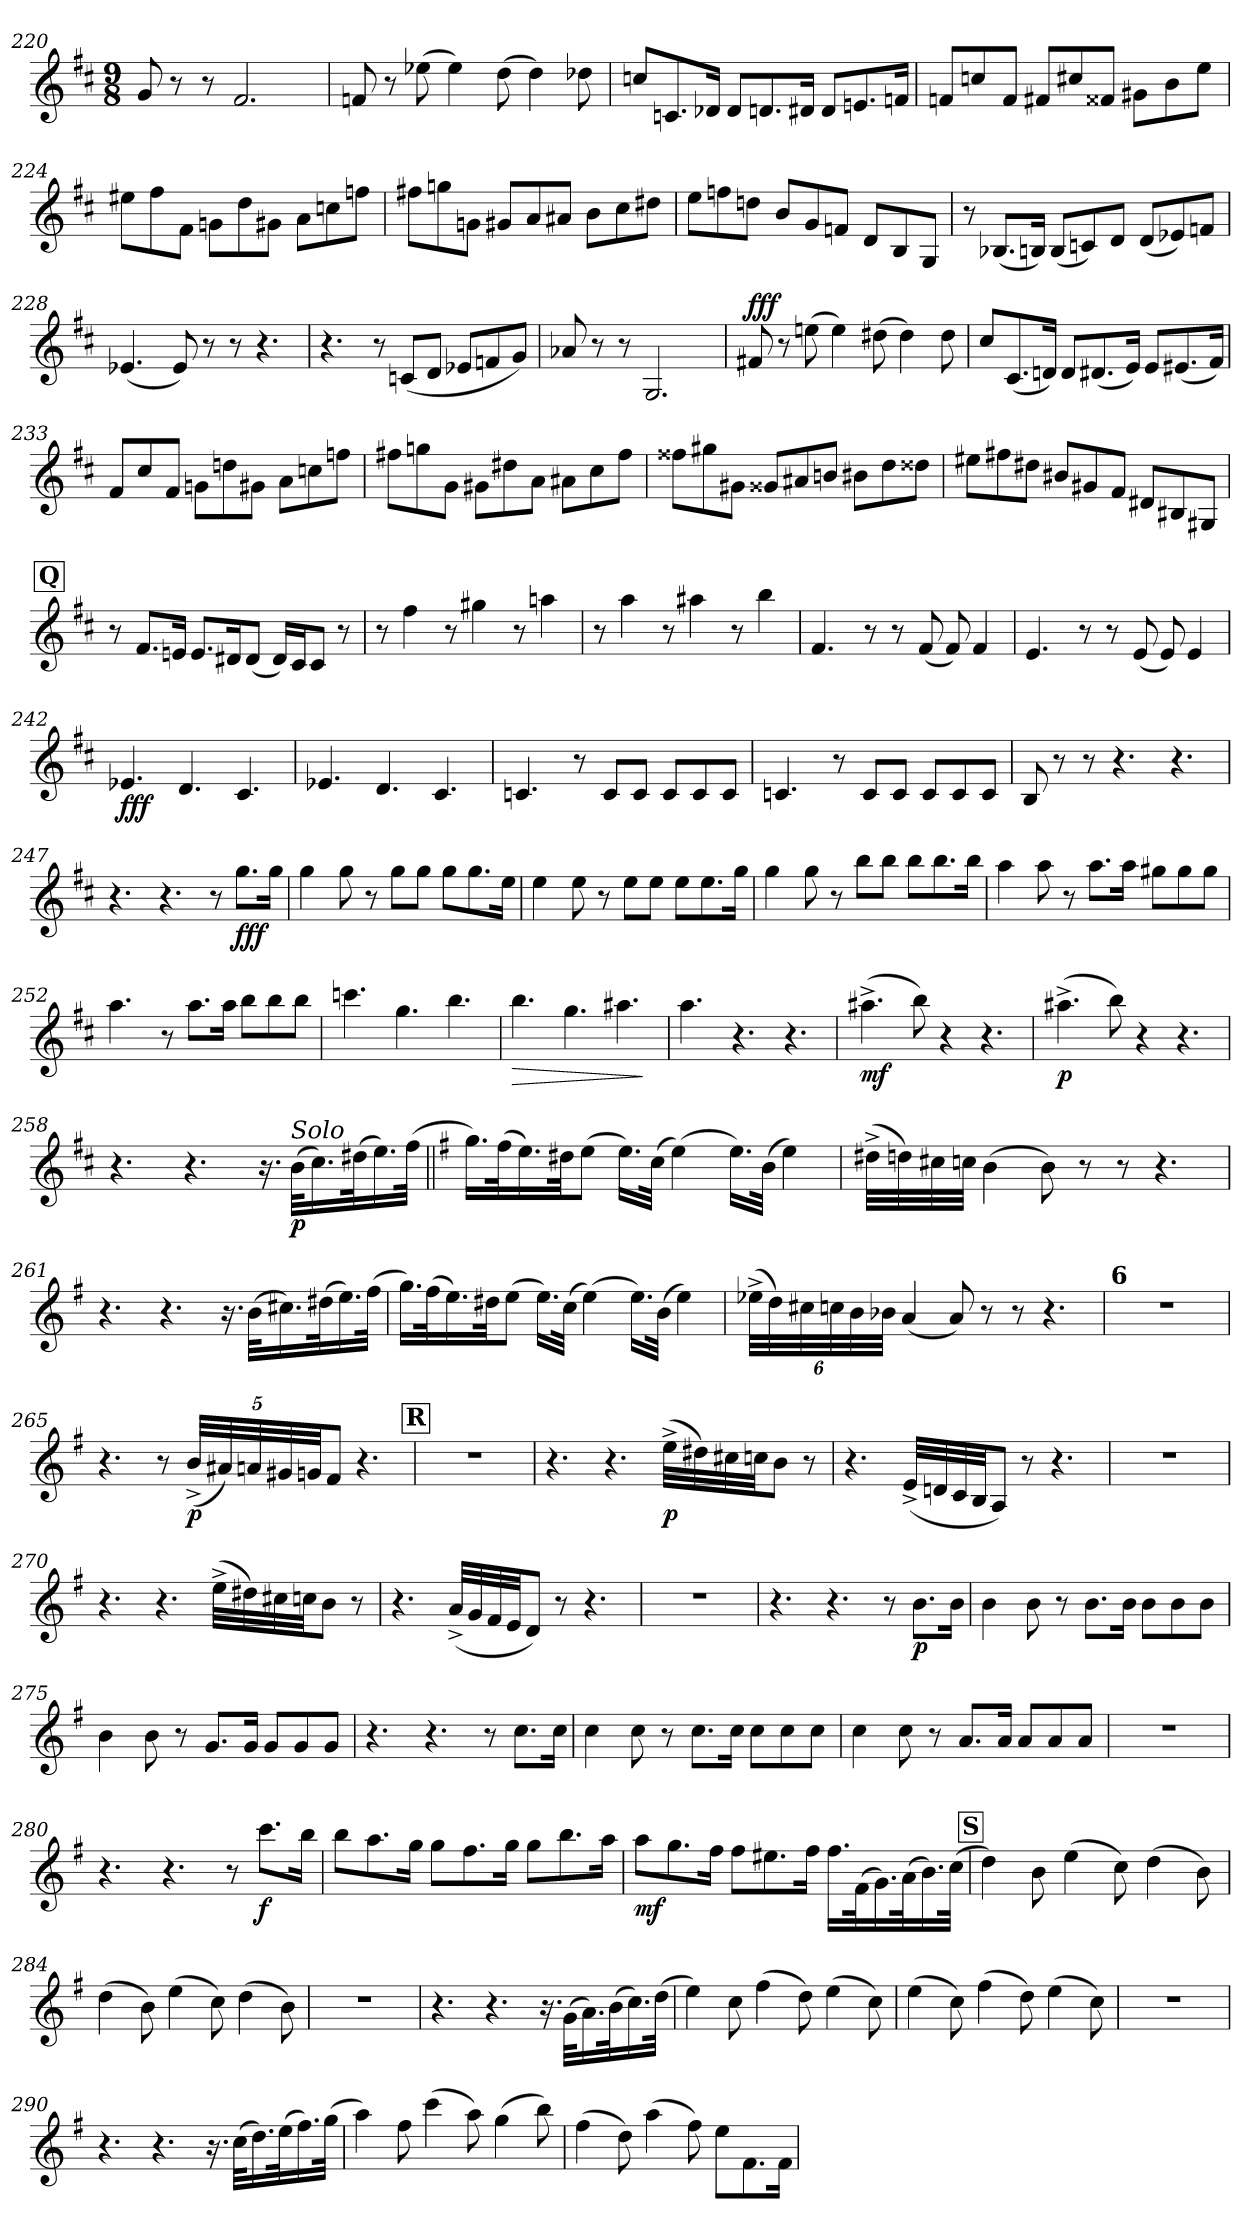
**kern	**dynam
*part1	*part1
*staff1	*staff1
!!LO:PB:g=z
*clefG2	*
*k[f#c#]	*
*M9/8	*
=220	=220
8g/	.
8r	.
8r	.
2.f#/	.
=221	=221
8fn/	.
8r	.
(8ee-X\	.
4ee-\)	.
(8dd\	.
4dd\)	.
8dd-X\	.
=222	=222
8ccn/L	.
8.cn/	.
16d-X/Jk	.
8d-/L	.
8.dn/	.
16d#X/Jk	.
8d#/L	.
8.en/	.
16fn/Jk	.
=223	=223
8fn/L	.
8ccn/	.
8f/J	.
8f#X/L	.
8cc#X/	.
8f##X/J	.
8g#X\L	.
8b\	.
8ee\J	.
!!LO:LB:g=z
=224	=224
8ee#X\L	.
8ff#\	.
8f#\J	.
8gn\L	.
8dd\	.
8g#X\J	.
8a\L	.
8ccn\	.
8ffn\J	.
=225	=225
8ff#X\L	.
8ggn\	.
8gn\J	.
8g#X/L	.
8a/	.
8a#X/J	.
8b\L	.
8cc#\	.
8dd#X\J	.
=226	=226
8ee\L	.
8ffn\	.
8ddn\J	.
8b/L	.
8g/	.
8fn/J	.
8d/L	.
8B/	.
8G/J	.
!!LO:LB:g=z
=227	=227
8r	.
(8.B-X/L	.
16Bn/Jk)	.
(8B/L	.
8cn/)	.
8d/J	.
(8d/L	.
8e-X/)	.
8fn/J	.
=228	=228
(4.e-X/	.
8e-/)	.
8r	.
8r	.
4.r	.
=229	=229
4.r	.
8r	.
(8cn/L	.
8d/J	.
8e-X/L	.
8fn/	.
8g/J)	.
=230	=230
8a-X/	.
8r	.
8r	.
2.G/	.
=231	=231
!	!LO:DY:a
8f#X/	fff
8r	.
(8een\	.
4ee\)	.
(8dd#X\	.
4dd#\)	.
8dd#\	.
!!LO:LB:g=z
=232	=232
8cc#/L	.
(8.c#/	.
16dn/Jk)	.
8d/L	.
(8.d#X/	.
16e/Jk)	.
8e/L	.
(8.e#X/	.
16f#/Jk)	.
=233	=233
8f#/L	.
8cc#/	.
8f#/J	.
8gn\L	.
8ddn\	.
8g#X\J	.
8a\L	.
8ccn\	.
8ffn\J	.
=234	=234
8ff#X\L	.
8ggn\	.
8g\J	.
8g#X\L	.
8dd#X\	.
8a\J	.
8a#X\L	.
8cc#\	.
8ff#\J	.
!!LO:LB:g=z
=235	=235
8ff##X\L	.
8gg#X\	.
8g#X\J	.
8g##X/L	.
8a#X/	.
8bn/J	.
8b#X\L	.
8dd\	.
8dd##X\J	.
=236	=236
8ee#X\L	.
8ff#X\	.
8dd#X\J	.
8b#X/L	.
8g#X/	.
8f#/J	.
8d#X/L	.
8B#X/	.
8G#X/J	.
!!LO:REH:place=s1:a:B:fs=13:t=Q
=237	=237
8r	.
8.f#/L	.
16en/Jk	.
8.e/L	.
16d#X/K	.
(8d#/J	.
16d#/LL)	.
16c#/J	.
8c#/J	.
8r	.
!!LO:LB:g=z
=238	=238
8r	.
4ff#\	.
8r	.
4gg#X\	.
8r	.
4aan\	.
=239	=239
8r	.
4aa\	.
8r	.
4aa#X\	.
8r	.
4bb\	.
=240	=240
4.f#/	.
8r	.
8r	.
(8f#/	.
8f#/)	.
4f#/	.
=241	=241
4.e/	.
8r	.
8r	.
(8e/	.
8e/)	.
4e/	.
=242	=242
!	!LO:DY:b
4.e-X/	fff
4.d/	.
4.c#/	.
=243	=243
4.e-X/	.
4.d/	.
4.c#/	.
!!LO:LB:g=z
=244	=244
4.cn/	.
8r	.
8c/L	.
8c/J	.
8c/L	.
8c/	.
8c/J	.
=245	=245
4.cn/	.
8r	.
8c/L	.
8c/J	.
8c/L	.
8c/	.
8c/J	.
=246	=246
8B/	.
8r	.
8r	.
4.r	.
4.r	.
=247	=247
4.r	.
4.r	.
8r	.
!	!LO:DY:b
8.gg\L	fff
16gg\Jk	.
=248	=248
4gg\	.
8gg\	.
8r	.
8gg\L	.
8gg\J	.
8gg\L	.
8.gg\	.
16ee\Jk	.
!!LO:LB:g=z
=249	=249
4ee\	.
8ee\	.
8r	.
8ee\L	.
8ee\J	.
8ee\L	.
8.ee\	.
16gg\Jk	.
=250	=250
4gg\	.
8gg\	.
8r	.
8bb\L	.
8bb\J	.
8bb\L	.
8.bb\	.
16bb\Jk	.
=251	=251
4aa\	.
8aa\	.
8r	.
8.aa\L	.
16aa\Jk	.
8gg#X\L	.
8gg#\	.
8gg#\J	.
=252	=252
4.aa\	.
8r	.
8.aa\L	.
16aa\Jk	.
8bb\L	.
8bb\	.
8bb\J	.
=253	=253
4.cccn\	.
4.gg\	.
4.bb\	.
!!LO:LB:g=z
=254	=254
!	!LO:HP:b
4.bb\	>
4.gg\	.
4.aa#X\	.
.	]
=255	=255
4.aa\	.
4.r	.
4.r	.
=256	=256
!	!LO:DY:b
(4.aa#X^\	mf
8bb\)	.
4r	.
4.r	.
=257	=257
!	!LO:DY:b
(4.aa#X^\	p
8bb\)	.
4r	.
4.r	.
=258	=258
4.r	.
4.r	.
16.r	.
!LO:TX:a:i:t=Solo	!
!	!LO:DY:b
(32b\KLL	p
16.cc#\)	.
(32dd#X\K	.
16.ee\)	.
(32ff#\JJk	.
!!LO:LB:g=z
=259||	=259||
*k[f#]	*
16.gg\LL)	.
(32ff#\K	.
16.ee\)	.
32dd#X\JK	.
(8ee\J	.
16.ee\LL)	.
(32cc\JJk	.
(4ee\)	.
16.ee\LL)	.
(32b\JJk	.
4ee\)	.
=260	=260
(32dd#X^\LLL	.
32ddn\)	.
32cc#X\	.
32ccn\JJJ	.
(4b\	.
8b\)	.
8r	.
8r	.
4.r	.
=261	=261
4.r	.
4.r	.
16.r	.
(32b\KLL	.
16.cc#X\)	.
(32dd#X\K	.
16.ee\)	.
(32ff#\JJk	.
!!LO:LB:g=z
=262	=262
16.gg\LL)	.
(32ff#\K	.
16.ee\)	.
32dd#X\JK	.
(8ee\J	.
16.ee\LL)	.
(32cc\JJk	.
(4ee\)	.
16.ee\LL)	.
(32b\JJk	.
4ee\)	.
=263	=263
*Xbrackettup	*
(48ee-X^\LLL	.
48dd\)	.
48cc#X\	.
48ccn\	.
48b\	.
48b-X\JJJ	.
(4a/	.
8a/)	.
8r	.
8r	.
4.r	.
=264	=264
!LO:TX:a:B:t=6	!
8%9r	.
=265	=265
4.r	.
8r	.
!	!LO:DY:b
(40b^/LLL	p
40a#X/)	.
40an/	.
40g#X/	.
40gn/JJ	.
8f#/J	.
4.r	.
!!LO:REH:place=s1:a:B:fs=13:t=R
=266	=266
8%9r	.
!!LO:PB:g=z
=267	=267
4.r	.
4.r	.
!	!LO:DY:b
(32ee^\LLL	p
32dd#X\)	.
32cc#X\	.
32ccn\JJ	.
8b\J	.
8r	.
=268	=268
4.r	.
(32e^/LLL	.
32dn/	.
32c/	.
32B/JJ	.
8A/J)	.
8r	.
4.r	.
=269	=269
8%9r	.
=270	=270
4.r	.
4.r	.
(32ee^\LLL	.
32dd#X\)	.
32cc#X\	.
32ccn\JJ	.
8b\J	.
8r	.
=271	=271
4.r	.
(32a^/LLL	.
32g/	.
32f#/	.
32e/JJ	.
8d/J)	.
8r	.
4.r	.
=272	=272
8%9r	.
!!LO:LB:g=z
=273	=273
4.r	.
4.r	.
8r	.
!	!LO:DY:b
8.b\L	p
16b\Jk	.
=274	=274
4b\	.
8b\	.
8r	.
8.b\L	.
16b\Jk	.
8b\L	.
8b\	.
8b\J	.
=275	=275
4b\	.
8b\	.
8r	.
8.g/L	.
16g/Jk	.
8g/L	.
8g/	.
8g/J	.
=276	=276
4.r	.
4.r	.
8r	.
8.cc\L	.
16cc\Jk	.
=277	=277
4cc\	.
8cc\	.
8r	.
8.cc\L	.
16cc\Jk	.
8cc\L	.
8cc\	.
8cc\J	.
!!LO:LB:g=z
=278	=278
4cc\	.
8cc\	.
8r	.
8.a/L	.
16a/Jk	.
8a/L	.
8a/	.
8a/J	.
=279	=279
8%9r	.
=280	=280
4.r	.
4.r	.
8r	.
!	!LO:DY:b
8.ccc\L	f
16bb\Jk	.
=281	=281
8bb\L	.
8.aa\	.
16gg\Jk	.
8gg\L	.
8.ff#\	.
16gg\Jk	.
8gg\L	.
8.bb\	.
16aa\Jk	.
=282	=282
!	!LO:DY:b
8aa\L	mf
8.gg\	.
16ff#\Jk	.
8ff#\L	.
8.ee#X\	.
16ff#\Jk	.
16.ff#\LL	.
(32f#\K	.
16.g\)	.
(32a\K	.
16.b\)	.
(32cc\JJk	.
!!LO:LB:g=z
!!LO:REH:place=s1:a:B:fs=13:t=S
=283	=283
4dd\)	.
8b\	.
(4ee\	.
8cc\)	.
(4dd\	.
8b\)	.
=284	=284
(4dd\	.
8b\)	.
(4ee\	.
8cc\)	.
(4dd\	.
8b\)	.
=285	=285
8%9r	.
=286	=286
4.r	.
4.r	.
16.r	.
(32g\KLL	.
16.a\)	.
(32b\K	.
16.cc\)	.
(32dd\JJk	.
=287	=287
4ee\)	.
8cc\	.
(4ff#\	.
8dd\)	.
(4ee\	.
8cc\)	.
=288	=288
(4ee\	.
8cc\)	.
(4ff#\	.
8dd\)	.
(4ee\	.
8cc\)	.
=289	=289
8%9r	.
!!LO:LB:g=z
=290	=290
4.r	.
4.r	.
16.r	.
(32cc\KLL	.
16.dd\)	.
(32ee\K	.
16.ff#\)	.
(32gg\JJk	.
=291	=291
4aa\)	.
8ff#\	.
(4ccc\	.
8aa\)	.
(4gg\	.
8bb\)	.
=292	=292
(4ff#\	.
8dd\)	.
(4aa\	.
8ff#\)	.
8ee\L	.
8.f#\	.
16f#\Jk	.
=	=
*-	*-
